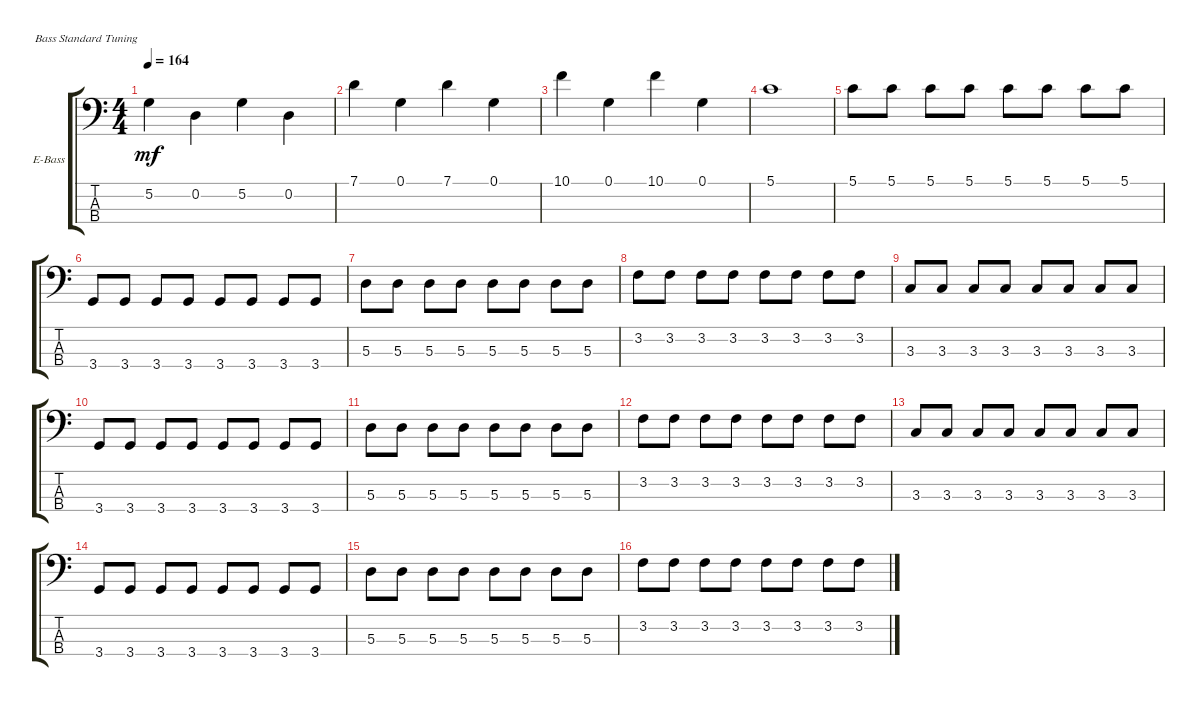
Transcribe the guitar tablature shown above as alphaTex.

\defaultSystemsLayout 4
\bracketExtendMode groupsimilarinstruments
\firstSystemTrackNameOrientation horizontal
\otherSystemsTrackNameOrientation horizontal
\track ("Electric Bass" "E-Bass") {instrument electricbassfinger}
\staff {score tabs}
\tuning (G2 D2 A1 E1)
\ts (4 4)
\tempo 164
\clef f4
\ks c
5.2.4{dy mf} 0.2.4 5.2.4 0.2.4 |
7.1.4 0.1.4 7.1.4 0.1.4 |
10.1.4 0.1.4 10.1.4 0.1.4 |
5.1.1 |
5.1.8 5.1.8 5.1.8 5.1.8 5.1.8 5.1.8 5.1.8 5.1.8 |
3.4.8 3.4.8 3.4.8 3.4.8 3.4.8 3.4.8 3.4.8 3.4.8 |
5.3.8 5.3.8 5.3.8 5.3.8 5.3.8 5.3.8 5.3.8 5.3.8 |
3.2.8 3.2.8 3.2.8 3.2.8 3.2.8 3.2.8 3.2.8 3.2.8 |
3.3.8 3.3.8 3.3.8 3.3.8 3.3.8 3.3.8 3.3.8 3.3.8 |
3.4.8 3.4.8 3.4.8 3.4.8 3.4.8 3.4.8 3.4.8 3.4.8 |
5.3.8 5.3.8 5.3.8 5.3.8 5.3.8 5.3.8 5.3.8 5.3.8 |
3.2.8 3.2.8 3.2.8 3.2.8 3.2.8 3.2.8 3.2.8 3.2.8 |
3.3.8 3.3.8 3.3.8 3.3.8 3.3.8 3.3.8 3.3.8 3.3.8 |
3.4.8 3.4.8 3.4.8 3.4.8 3.4.8 3.4.8 3.4.8 3.4.8 |
5.3.8 5.3.8 5.3.8 5.3.8 5.3.8 5.3.8 5.3.8 5.3.8 |
3.2.8 3.2.8 3.2.8 3.2.8 3.2.8 3.2.8 3.2.8 3.2.8
